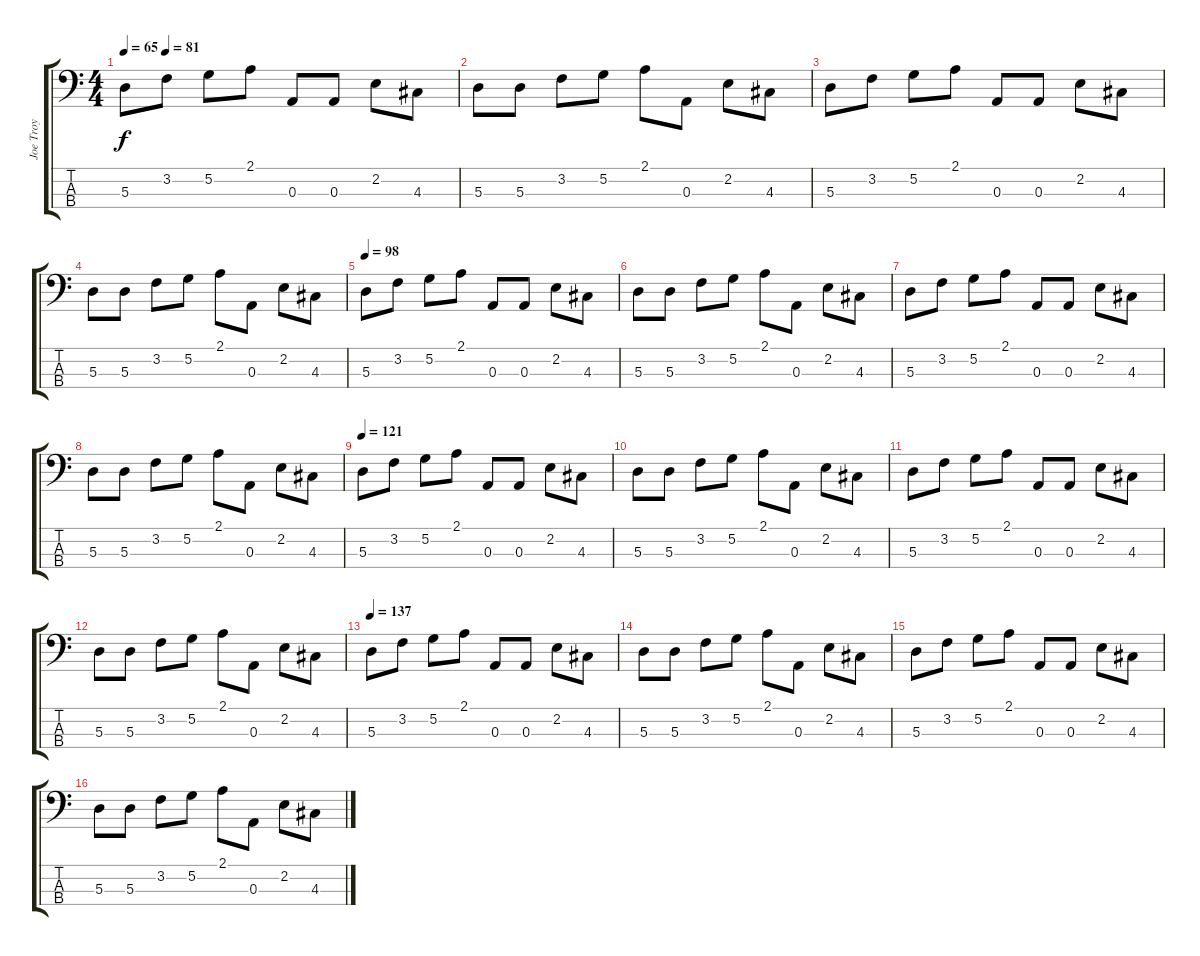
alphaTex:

\track ("Joe Troy" "Joe Troy") {instrument electricbassfinger}
\staff {score tabs}
\tuning (G2 D2 A1 E1) {hide}
\ts (4 4)
\tempo 65
\tempo (81 0.125)
\clef f4
\ks c
5.3.8{dy f instrument electricbassfinger} 3.2.8 5.2.8 2.1.8 0.3.8 0.3.8 2.2.8 4.3.8 |
5.3.8 5.3.8 3.2.8 5.2.8 2.1.8 0.3.8 2.2.8 4.3.8 |
5.3.8 3.2.8 5.2.8 2.1.8 0.3.8 0.3.8 2.2.8 4.3.8 |
5.3.8 5.3.8 3.2.8 5.2.8 2.1.8 0.3.8 2.2.8 4.3.8 |
\tempo 98
5.3.8{instrument electricbassfinger} 3.2.8 5.2.8 2.1.8 0.3.8 0.3.8 2.2.8 4.3.8 |
5.3.8 5.3.8 3.2.8 5.2.8 2.1.8 0.3.8 2.2.8 4.3.8 |
5.3.8 3.2.8 5.2.8 2.1.8 0.3.8 0.3.8 2.2.8 4.3.8 |
5.3.8 5.3.8 3.2.8 5.2.8 2.1.8 0.3.8 2.2.8 4.3.8 |
\tempo 121
5.3.8{instrument electricbassfinger} 3.2.8 5.2.8 2.1.8 0.3.8 0.3.8 2.2.8 4.3.8 |
5.3.8 5.3.8 3.2.8 5.2.8 2.1.8 0.3.8 2.2.8 4.3.8 |
5.3.8 3.2.8 5.2.8 2.1.8 0.3.8 0.3.8 2.2.8 4.3.8 |
5.3.8 5.3.8 3.2.8 5.2.8 2.1.8 0.3.8 2.2.8 4.3.8 |
\tempo 137
5.3.8{instrument electricbassfinger} 3.2.8 5.2.8 2.1.8 0.3.8 0.3.8 2.2.8 4.3.8 |
5.3.8 5.3.8 3.2.8 5.2.8 2.1.8 0.3.8 2.2.8 4.3.8 |
5.3.8 3.2.8 5.2.8 2.1.8 0.3.8 0.3.8 2.2.8 4.3.8 |
5.3.8 5.3.8 3.2.8 5.2.8 2.1.8 0.3.8 2.2.8 4.3.8
